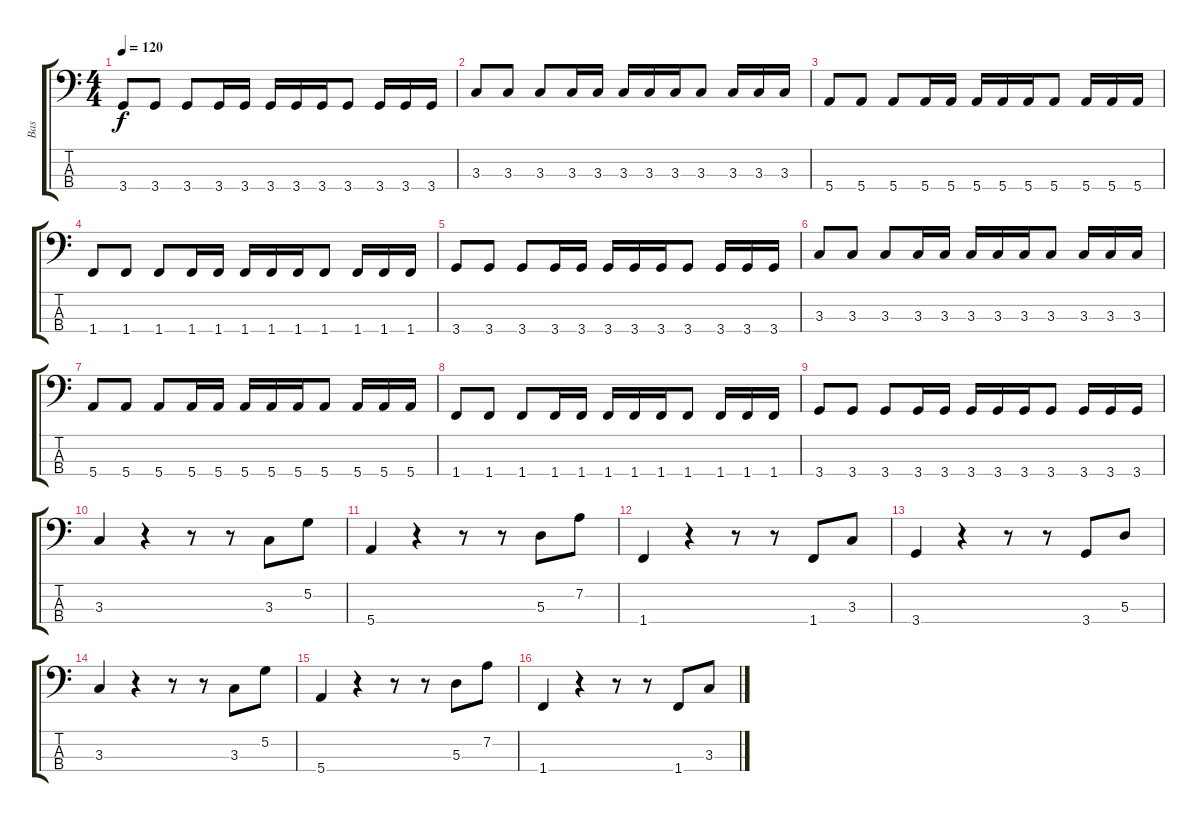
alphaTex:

\track ("Bas" "Bas") {instrument electricbassfinger}
\staff {score tabs}
\tuning (G2 D2 A1 E1) {hide}
\ts (4 4)
\tempo 120
\clef f4
\ks c
3.4.8{dy f} 3.4.8 3.4.8 3.4.16 3.4.16 3.4.16 3.4.16 3.4.16 3.4.8 3.4.16 3.4.16 3.4.16 |
3.3.8 3.3.8 3.3.8 3.3.16 3.3.16 3.3.16 3.3.16 3.3.16 3.3.8 3.3.16 3.3.16 3.3.16 |
5.4.8 5.4.8 5.4.8 5.4.16 5.4.16 5.4.16 5.4.16 5.4.16 5.4.8 5.4.16 5.4.16 5.4.16 |
1.4.8 1.4.8 1.4.8 1.4.16 1.4.16 1.4.16 1.4.16 1.4.16 1.4.8 1.4.16 1.4.16 1.4.16 |
3.4.8 3.4.8 3.4.8 3.4.16 3.4.16 3.4.16 3.4.16 3.4.16 3.4.8 3.4.16 3.4.16 3.4.16 |
3.3.8 3.3.8 3.3.8 3.3.16 3.3.16 3.3.16 3.3.16 3.3.16 3.3.8 3.3.16 3.3.16 3.3.16 |
5.4.8 5.4.8 5.4.8 5.4.16 5.4.16 5.4.16 5.4.16 5.4.16 5.4.8 5.4.16 5.4.16 5.4.16 |
1.4.8 1.4.8 1.4.8 1.4.16 1.4.16 1.4.16 1.4.16 1.4.16 1.4.8 1.4.16 1.4.16 1.4.16 |
3.4.8 3.4.8 3.4.8 3.4.16 3.4.16 3.4.16 3.4.16 3.4.16 3.4.8 3.4.16 3.4.16 3.4.16 |
3.3.4 r.4 r.8 r.8 3.3.8 5.2.8 |
5.4.4 r.4 r.8 r.8 5.3.8 7.2.8 |
1.4.4 r.4 r.8 r.8 1.4.8 3.3.8 |
3.4.4 r.4 r.8 r.8 3.4.8 5.3.8 |
3.3.4 r.4 r.8 r.8 3.3.8 5.2.8 |
5.4.4 r.4 r.8 r.8 5.3.8 7.2.8 |
1.4.4 r.4 r.8 r.8 1.4.8 3.3.8
